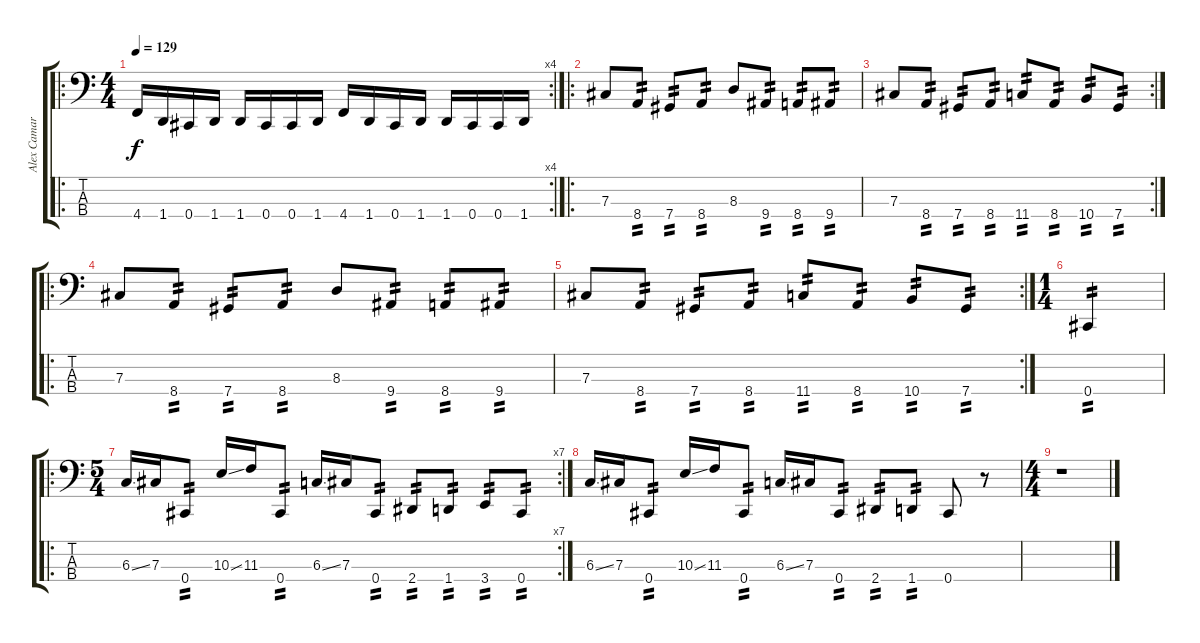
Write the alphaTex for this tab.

\track ("Alex Camargo" "Alex Camar") {instrument electricbasspick}
\staff {score tabs}
\tuning (E2 B1 Gb1 Db1) {hide}
\ro
\rc 4
\ts (4 4)
\tempo 129
\clef f4
\ks c
4.4.16{dy f} 1.4.16 0.4.16 1.4.16 1.4.16 0.4.16 0.4.16 1.4.16 4.4.16 1.4.16 0.4.16 1.4.16 1.4.16 0.4.16 0.4.16 1.4.16 |
\ro
7.3.8 8.4.8{tp 2} 7.4.8{tp 2} 8.4.8{tp 2} 8.3.8 9.4.8{tp 2} 8.4.8{tp 2} 9.4.8{tp 2} |
\rc 2
7.3.8 8.4.8{tp 2} 7.4.8{tp 2} 8.4.8{tp 2} 11.4.8{tp 2} 8.4.8{tp 2} 10.4.8{tp 2} 7.4.8{tp 2} |
\ro
7.3.8 8.4.8{tp 2} 7.4.8{tp 2} 8.4.8{tp 2} 8.3.8 9.4.8{tp 2} 8.4.8{tp 2} 9.4.8{tp 2} |
\rc 2
7.3.8 8.4.8{tp 2} 7.4.8{tp 2} 8.4.8{tp 2} 11.4.8{tp 2} 8.4.8{tp 2} 10.4.8{tp 2} 7.4.8{tp 2} |
\ts (1 4)
0.4.4{tp 2} |
\ro
\rc 7
\ts (5 4)
6.3{ss}.16 7.3.16 0.4.8{tp 2} 10.3{ss}.16 11.3.16 0.4.8{tp 2} 6.3{ss}.16 7.3.16 0.4.8{tp 2} 2.4.8{tp 2} 1.4.8{tp 2} 3.4.8{tp 2} 0.4.8{tp 2} |
6.3{ss}.16 7.3.16 0.4.8{tp 2} 10.3{ss}.16 11.3.16 0.4.8{tp 2} 6.3{ss}.16 7.3.16 0.4.8{tp 2} 2.4.8{tp 2} 1.4.8{tp 2} 0.4.8 r.8 |
\ts (4 4)
r.1
